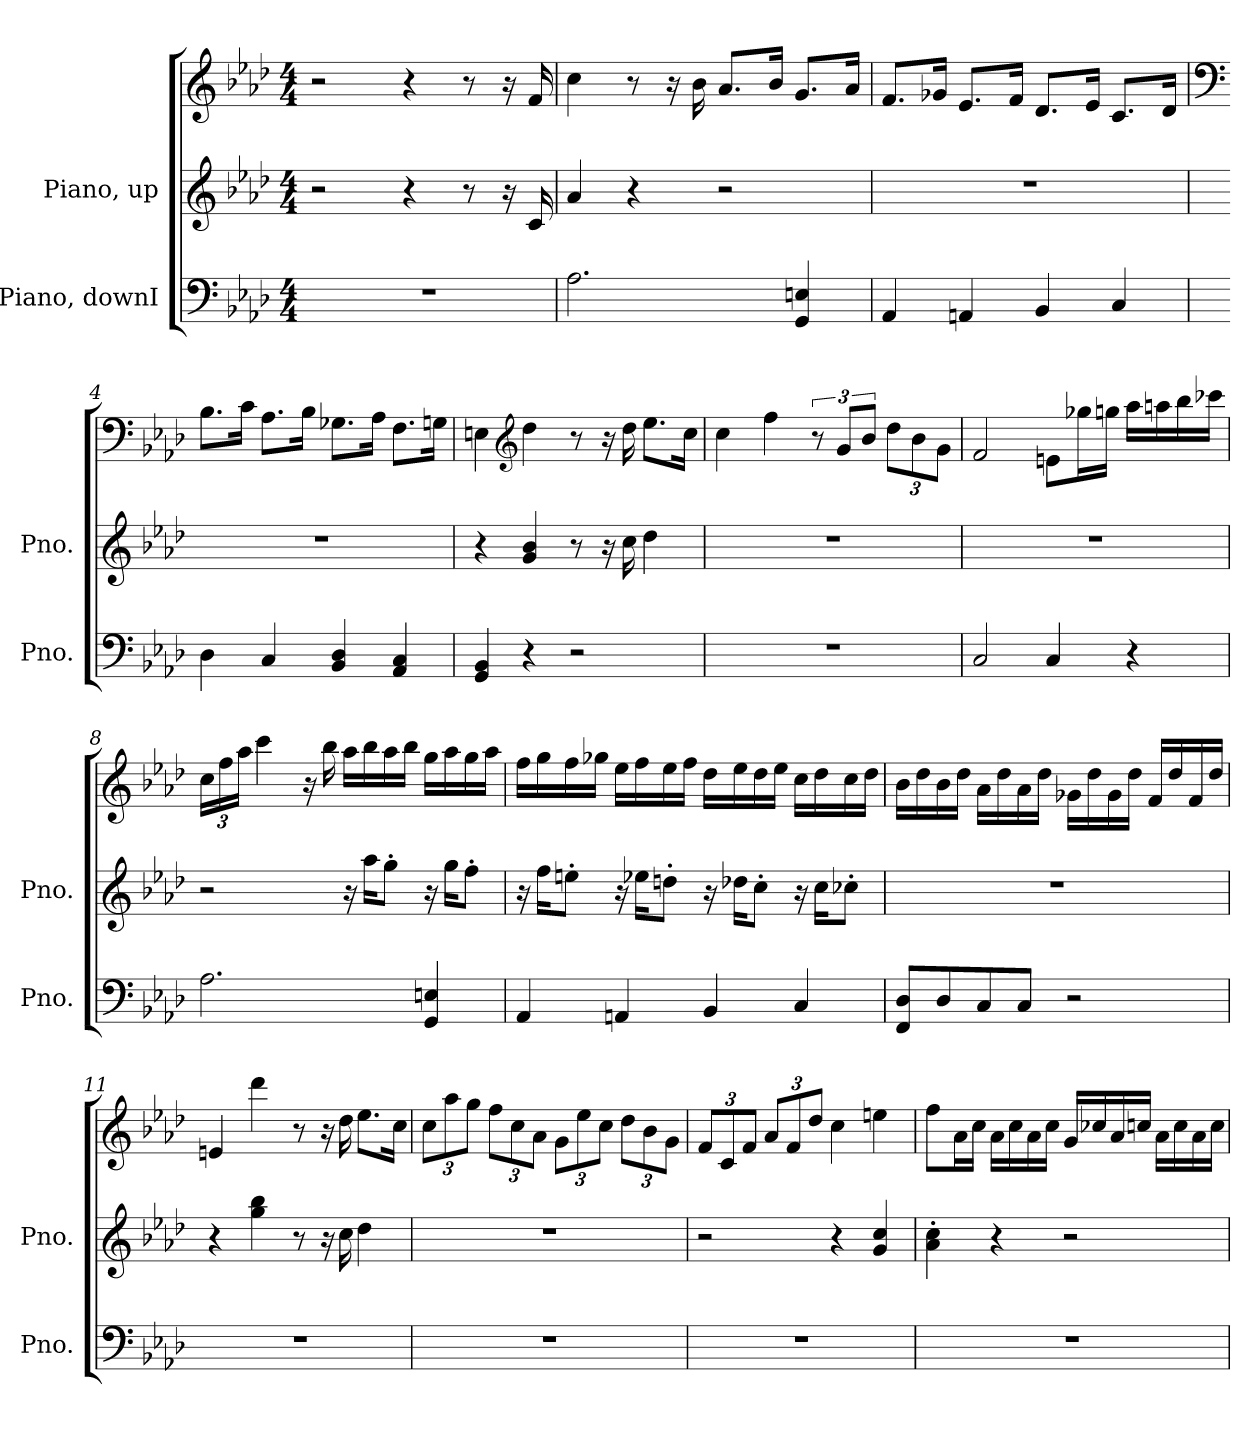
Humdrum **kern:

**kern	**kern	**kern
*part2	*part1	*part1
*staff3	*staff2	*staff1
*I"Piano, downI	*I"Piano, up	*
*I'Pno.	*I'Pno.	*
*clefF4	*clefG2	*clefG2
*k[b-e-a-d-]	*k[b-e-a-d-]	*k[b-e-a-d-]
*M4/4	*M4/4	*M4/4
*MM60	*MM60	*MM60
=1	=1	=1
1r	2r	2r
.	4r	4r
.	8r	8r
.	16r	16r
.	16c/	16f/
=2	=2	=2
2.A-\	4a-/	4cc\
.	4r	8r
.	.	16r
.	.	16b-\
.	2r	8.a-/L
.	.	16b-/Jk
4GG/ 4En/	.	8.g/L
.	.	16a-/Jk
=3	=3	=3
4AA-/	1r	8.f/L
.	.	16g-X/Jk
4AAn/	.	8.e-/L
.	.	16f/Jk
4BB-/	.	8.d-/L
.	.	16e-/Jk
4C/	.	8.c/L
.	.	16d-/Jk
!!LO:LB:g=z
=4	=4	=4
*	*	*clefF4
4D-\	1r	8.B-\L
.	.	16c\Jk
4C/	.	8.A-\L
.	.	16B-\Jk
4BB-/ 4D-/	.	8.G-X\L
.	.	16A-\Jk
4AA-/ 4C/	.	8.F\L
.	.	16Gn\Jk
=5	=5	=5
4GG/ 4BB-/	4r	4En\
*	*	*clefG2
4r	4g/ 4b-/	4dd-\
2r	8r	8r
.	16r	16r
.	16cc\	16dd-\
.	4dd-\	8.ee-\L
.	.	16cc\Jk
=6	=6	=6
1r	1r	4cc\
.	.	4ff\
.	.	12r
.	.	12g/L
.	.	12b-/J
*	*	*Xbrackettup
.	.	12dd-\L
.	.	12b-\
.	.	12g\J
!!LO:LB:g=z
=7	=7	=7
2C/	1r	2f/
4C/	.	8en\L
.	.	16gg-X\L
.	.	16ggn\JJ
4r	.	16aa-\LL
.	.	16aan\
.	.	16bb-\
.	.	16ccc-X\JJ
=8	=8	=8
2.A-\	2r	24cc\LL
.	.	24ff\
.	.	24aa-\JJ
.	.	4ccc\
.	.	16r
.	.	16bb-\
.	16r	16aa-\LL
.	16aa-\KL	16bb-\
.	8gg'\J	16aa-\
.	.	16bb-\JJ
4GG/ 4En/	16r	16gg\LL
.	16gg\KL	16aa-\
.	8ff'\J	16gg\
.	.	16aa-\JJ
!!LO:LB:g=z
=9	=9	=9
4AA-/	16r	16ff\LL
.	16ff\KL	16gg\
.	8een'\J	16ff\
.	.	16gg-X\JJ
4AAn/	16r	16ee-\LL
.	16ee-X\KL	16ff\
.	8ddn'\J	16ee-\
.	.	16ff\JJ
4BB-/	16r	16dd-\LL
.	16dd-X\KL	16ee-\
.	8cc'\J	16dd-\
.	.	16ee-\JJ
4C/	16r	16cc\LL
.	16cc\KL	16dd-\
.	8cc-X'\J	16cc\
.	.	16dd-\JJ
=10	=10	=10
8FF/ 8D-/L	1r	16b-\LL
.	.	16dd-\
8D-/	.	16b-\
.	.	16dd-\JJ
8C/	.	16a-\LL
.	.	16dd-\
8C/J	.	16a-\
.	.	16dd-\JJ
2r	.	16g-X\LL
.	.	16dd-\
.	.	16g-\
.	.	16dd-\JJ
.	.	16f/LL
.	.	16dd-/
.	.	16f/
.	.	16dd-/JJ
!!LO:PB:g=z
=11	=11	=11
1r	4r	4en/
.	4gg\ 4bb-\	4ddd-\
.	8r	8r
.	16r	16r
.	16cc\	16dd-\
.	4dd-\	8.ee-\L
.	.	16cc\Jk
=12	=12	=12
1r	1r	12cc\L
.	.	12aa-\
.	.	12gg\J
.	.	12ff\L
.	.	12cc\
.	.	12a-\J
.	.	12g\L
.	.	12ee-\
.	.	12cc\J
.	.	12dd-\L
.	.	12b-\
.	.	12g\J
=13	=13	=13
1r	2r	12f/L
.	.	12c/
.	.	12f/J
.	.	12a-/L
.	.	12f/
.	.	12dd-/J
.	4r	4cc\
.	4g/ 4cc/	4een\
!!LO:LB:g=z
=14	=14	=14
1r	4a-\' 4cc\'	8ff\L
.	.	16a-\L
.	.	16cc\JJ
.	4r	16a-\LL
.	.	16cc\
.	.	16a-\
.	.	16cc\JJ
.	2r	16g/LL
.	.	16cc-X/
.	.	16a-/
.	.	16ccn/JJ
.	.	16a-\LL
.	.	16cc\
.	.	16a-\
.	.	16cc\JJ
=	=	=
*-	*-	*-
